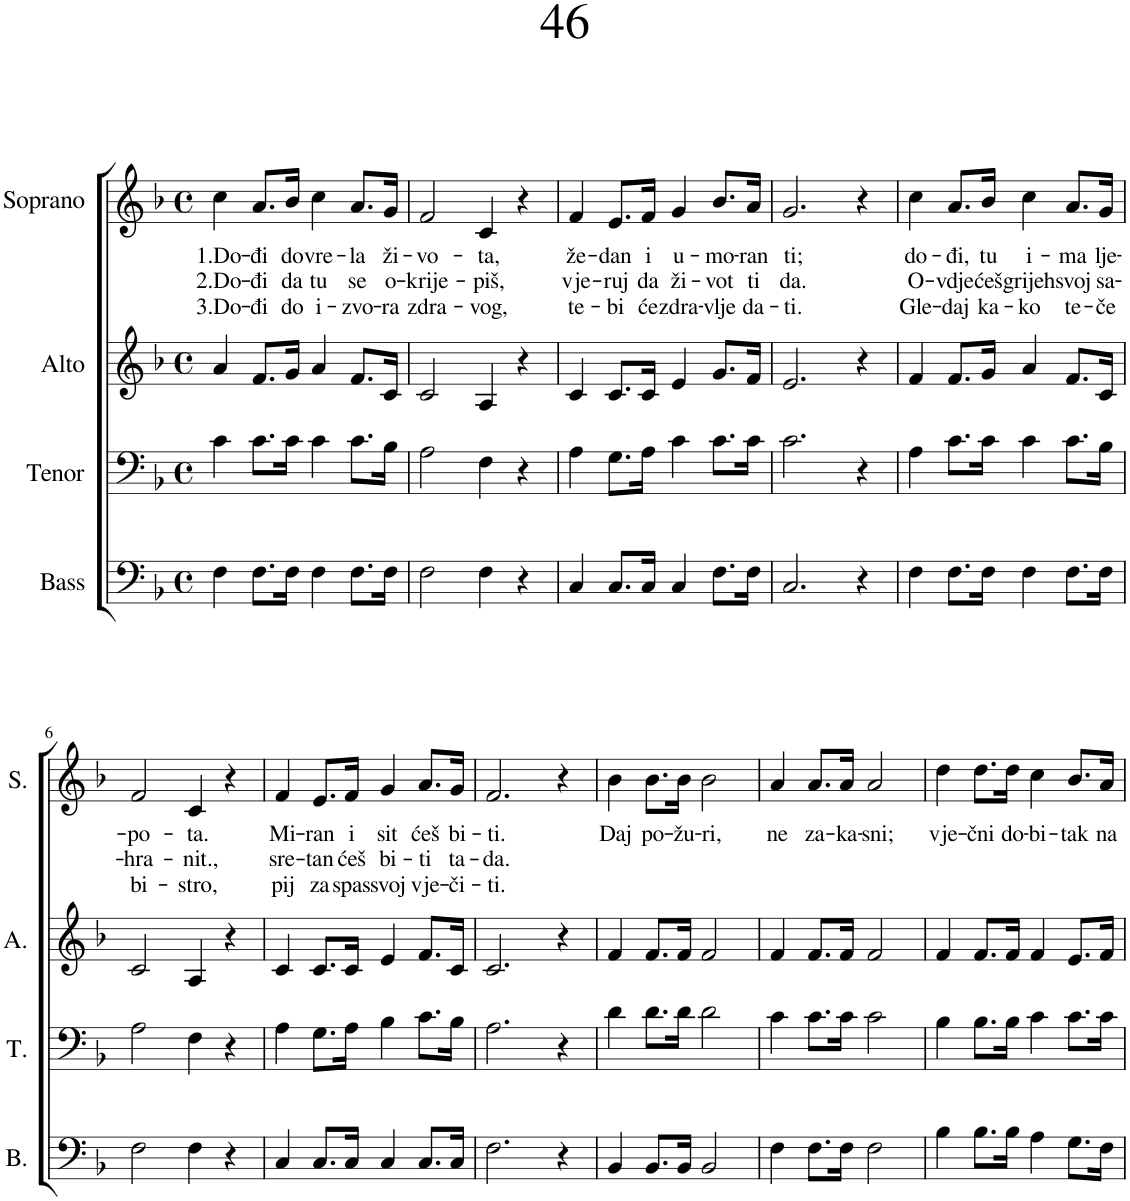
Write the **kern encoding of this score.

**kern	**kern	**kern	**kern	**text	**text	**text
*part4	*part3	*part2	*part1	*part1	*part1	*part1
*staff4	*staff3	*staff2	*staff1	*staff1	*staff1	*staff1
*I"Bass	*I"Tenor	*I"Alto	*I"Soprano	*	*	*
*I'B.	*I'T.	*I'A.	*I'S.	*	*	*
*clefF4	*clefF4	*clefG2	*clefG2	*	*	*
*k[b-]	*k[b-]	*k[b-]	*k[b-]	*	*	*
*M4/4	*M4/4	*M4/4	*M4/4	*	*	*
*met(c)	*met(c)	*met(c)	*met(c)	*	*	*
=1	=1	=1	=1	=1	=1	=1
!	!	!	!	!LO:LY:b	!LO:LY:b	!LO:LY:b
4F\	4c\	4a/	4cc\	1.Do-	2.Do-	3.Do-
!	!	!	!	!LO:LY:b	!LO:LY:b	!LO:LY:b
8.F\L	8.c\L	8.f/L	8.a/L	-đi	-đi	-đi
!	!	!	!	!LO:LY:b	!LO:LY:b	!LO:LY:b
16F\Jk	16c\Jk	16g/Jk	16b-/Jk	do	da	do
!	!	!	!	!LO:LY:b	!LO:LY:b	!LO:LY:b
4F\	4c\	4a/	4cc\	vre-	tu	i-
!	!	!	!	!LO:LY:b	!LO:LY:b	!LO:LY:b
8.F\L	8.c\L	8.f/L	8.a/L	-la	se	-zvo-
!	!	!	!	!LO:LY:b	!LO:LY:b	!LO:LY:b
16F\Jk	16B-\Jk	16c/Jk	16g/Jk	ži-	o-	-ra
=2	=2	=2	=2	=2	=2	=2
!	!	!	!	!LO:LY:b	!LO:LY:b	!LO:LY:b
2F\	2A\	2c/	2f/	-vo-	-krije-	zdra-
!	!	!	!	!LO:LY:b	!LO:LY:b	!LO:LY:b
4F\	4F\	4A/	4c/	-ta,	-piš,	-vog,
4r	4r	4r	4r	.	.	.
=3	=3	=3	=3	=3	=3	=3
!	!	!	!	!LO:LY:b	!LO:LY:b	!LO:LY:b
4C/	4A\	4c/	4f/	že-	vje-	te-
!	!	!	!	!LO:LY:b	!LO:LY:b	!LO:LY:b
8.C/L	8.G\L	8.c/L	8.e/L	-dan	-ruj	-bi
!	!	!	!	!LO:LY:b	!LO:LY:b	!LO:LY:b
16C/Jk	16A\Jk	16c/Jk	16f/Jk	i	da	će
!	!	!	!	!LO:LY:b	!LO:LY:b	!LO:LY:b
4C/	4c\	4e/	4g/	u-	ži-	zdra-
!	!	!	!	!LO:LY:b	!LO:LY:b	!LO:LY:b
8.F\L	8.c\L	8.g/L	8.b-/L	-mo-	-vot	-vlje
!	!	!	!	!LO:LY:b	!LO:LY:b	!LO:LY:b
16F\Jk	16c\Jk	16f/Jk	16a/Jk	-ran	ti	da-
=4	=4	=4	=4	=4	=4	=4
!	!	!	!	!LO:LY:b	!LO:LY:b	!LO:LY:b
2.C/	2.c\	2.e/	2.g/	ti;	da.	-ti.
4r	4r	4r	4r	.	.	.
=5	=5	=5	=5	=5	=5	=5
!	!	!	!	!LO:LY:b	!LO:LY:b	!LO:LY:b
4F\	4A\	4f/	4cc\	do-	O-	Gle-
!	!	!	!	!LO:LY:b	!LO:LY:b	!LO:LY:b
8.F\L	8.c\L	8.f/L	8.a/L	-đi,	-vdje	-daj
!	!	!	!	!LO:LY:b	!LO:LY:b	!LO:LY:b
16F\Jk	16c\Jk	16g/Jk	16b-/Jk	tu	ćeš	ka-
!	!	!	!	!LO:LY:b	!LO:LY:b	!LO:LY:b
4F\	4c\	4a/	4cc\	i-	grijeh	-ko
!	!	!	!	!LO:LY:b	!LO:LY:b	!LO:LY:b
8.F\L	8.c\L	8.f/L	8.a/L	-ma	svoj	te-
!	!	!	!	!LO:LY:b	!LO:LY:b	!LO:LY:b
16F\Jk	16B-\Jk	16c/Jk	16g/Jk	lje-	sa-	-če
!!LO:LB:g=z
=6	=6	=6	=6	=6	=6	=6
!	!	!	!	!LO:LY:b	!LO:LY:b	!LO:LY:b
2F\	2A\	2c/	2f/	-po-	-hra-	bi-
!	!	!	!	!LO:LY:b	!LO:LY:b	!LO:LY:b
4F\	4F\	4A/	4c/	-ta.	-nit.,	-stro,
4r	4r	4r	4r	.	.	.
=7	=7	=7	=7	=7	=7	=7
!	!	!	!	!LO:LY:b	!LO:LY:b	!LO:LY:b
4C/	4A\	4c/	4f/	Mi-	sre-	pij
!	!	!	!	!LO:LY:b	!LO:LY:b	!LO:LY:b
8.C/L	8.G\L	8.c/L	8.e/L	-ran	-tan	za
!	!	!	!	!LO:LY:b	!LO:LY:b	!LO:LY:b
16C/Jk	16A\Jk	16c/Jk	16f/Jk	i	ćeš	spas
!	!	!	!	!LO:LY:b	!LO:LY:b	!LO:LY:b
4C/	4B-\	4e/	4g/	sit	bi-	svoj
!	!	!	!	!LO:LY:b	!LO:LY:b	!LO:LY:b
8.C/L	8.c\L	8.f/L	8.a/L	ćeš	-ti	vje-
!	!	!	!	!LO:LY:b	!LO:LY:b	!LO:LY:b
16C/Jk	16B-\Jk	16c/Jk	16g/Jk	bi-	ta-	-či-
=8	=8	=8	=8	=8	=8	=8
!	!	!	!	!LO:LY:b	!LO:LY:b	!LO:LY:b
2.F\	2.A\	2.c/	2.f/	-ti.	-da.	-ti.
4r	4r	4r	4r	.	.	.
=9	=9	=9	=9	=9	=9	=9
!	!	!	!	!LO:LY:b	!	!
4BB-/	4d\	4f/	4b-\	Daj	.	.
!	!	!	!	!LO:LY:b	!	!
8.BB-/L	8.d\L	8.f/L	8.b-\L	po-	.	.
!	!	!	!	!LO:LY:b	!	!
16BB-/Jk	16d\Jk	16f/Jk	16b-\Jk	-žu-	.	.
!	!	!	!	!LO:LY:b	!	!
2BB-/	2d\	2f/	2b-\	-ri,	.	.
=10	=10	=10	=10	=10	=10	=10
!	!	!	!	!LO:LY:b	!	!
4F\	4c\	4f/	4a/	ne	.	.
!	!	!	!	!LO:LY:b	!	!
8.F\L	8.c\L	8.f/L	8.a/L	za-	.	.
!	!	!	!	!LO:LY:b	!	!
16F\Jk	16c\Jk	16f/Jk	16a/Jk	-ka-	.	.
!	!	!	!	!LO:LY:b	!	!
2F\	2c\	2f/	2a/	-sni;	.	.
=11	=11	=11	=11	=11	=11	=11
!	!	!	!	!LO:LY:b	!	!
4B-\	4B-\	4f/	4dd\	vje-	.	.
!	!	!	!	!LO:LY:b	!	!
8.B-\L	8.B-\L	8.f/L	8.dd\L	-čni	.	.
!	!	!	!	!LO:LY:b	!	!
16B-\Jk	16B-\Jk	16f/Jk	16dd\Jk	do-	.	.
!	!	!	!	!LO:LY:b	!	!
4A\	4c\	4f/	4cc\	-bi-	.	.
!	!	!	!	!LO:LY:b	!	!
8.G\L	8.c\L	8.e/L	8.b-/L	-tak	.	.
!	!	!	!	!LO:LY:b	!	!
16F\Jk	16c\Jk	16f/Jk	16a/Jk	na	.	.
=	=	=	=	=	=	=
*-	*-	*-	*-	*-	*-	*-
